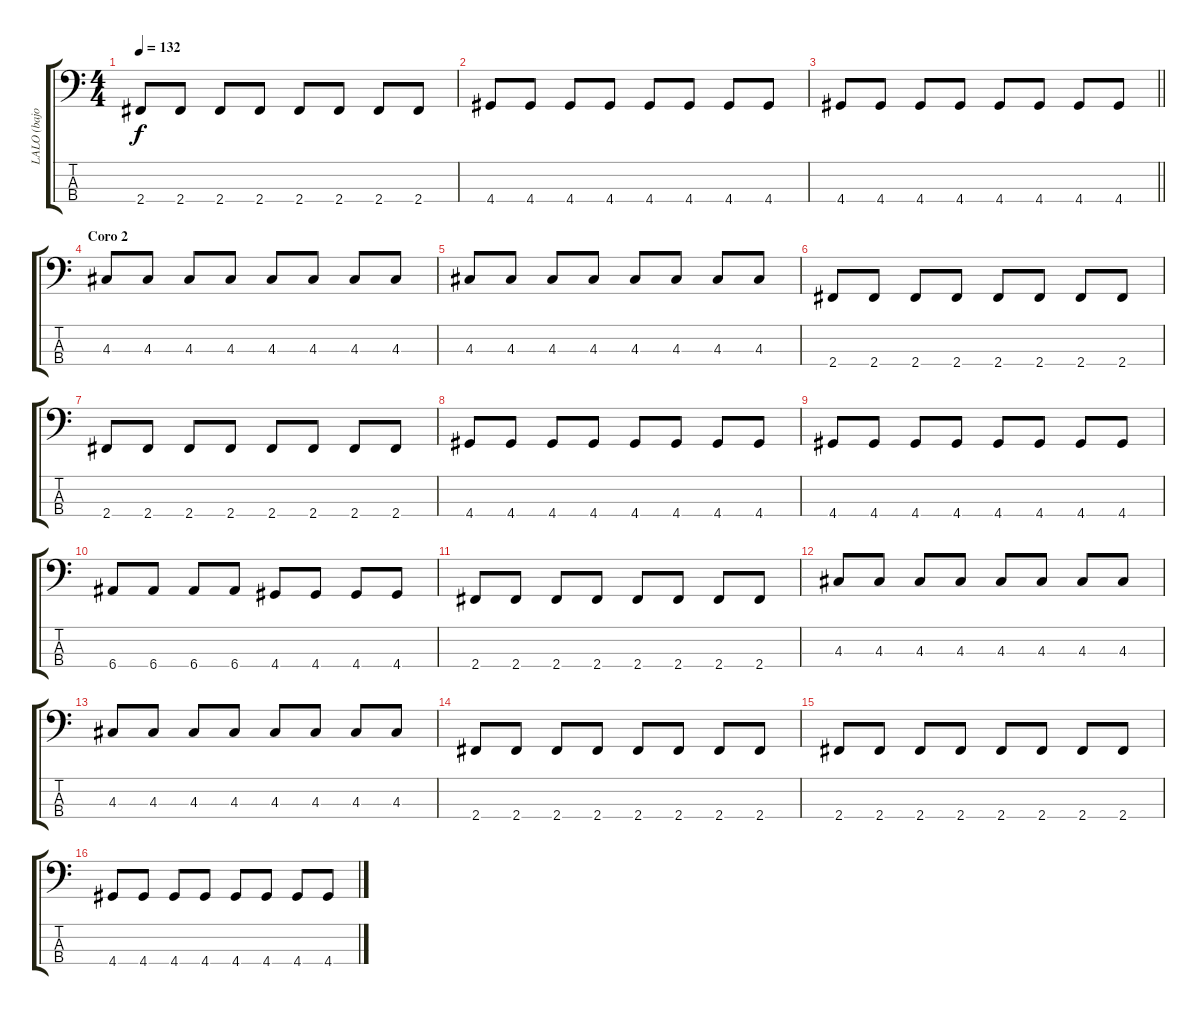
\track ("LALO (bajo)" "LALO (bajo") {instrument electricbassfinger}
\staff {score tabs}
\tuning (G2 D2 A1 E1) {hide}
\ts (4 4)
\tempo 132
\clef f4
\ks c
2.4.8{dy f} 2.4.8 2.4.8 2.4.8 2.4.8 2.4.8 2.4.8 2.4.8 |
4.4.8 4.4.8 4.4.8 4.4.8 4.4.8 4.4.8 4.4.8 4.4.8 |
\barLineRight lightlight
4.4.8 4.4.8 4.4.8 4.4.8 4.4.8 4.4.8 4.4.8 4.4.8 |
\section ("" "Coro 2")
4.3.8 4.3.8 4.3.8 4.3.8 4.3.8 4.3.8 4.3.8 4.3.8 |
4.3.8 4.3.8 4.3.8 4.3.8 4.3.8 4.3.8 4.3.8 4.3.8 |
2.4.8 2.4.8 2.4.8 2.4.8 2.4.8 2.4.8 2.4.8 2.4.8 |
2.4.8 2.4.8 2.4.8 2.4.8 2.4.8 2.4.8 2.4.8 2.4.8 |
4.4.8 4.4.8 4.4.8 4.4.8 4.4.8 4.4.8 4.4.8 4.4.8 |
4.4.8 4.4.8 4.4.8 4.4.8 4.4.8 4.4.8 4.4.8 4.4.8 |
6.4.8 6.4.8 6.4.8 6.4.8 4.4.8 4.4.8 4.4.8 4.4.8 |
2.4.8 2.4.8 2.4.8 2.4.8 2.4.8 2.4.8 2.4.8 2.4.8 |
4.3.8 4.3.8 4.3.8 4.3.8 4.3.8 4.3.8 4.3.8 4.3.8 |
4.3.8 4.3.8 4.3.8 4.3.8 4.3.8 4.3.8 4.3.8 4.3.8 |
2.4.8 2.4.8 2.4.8 2.4.8 2.4.8 2.4.8 2.4.8 2.4.8 |
2.4.8 2.4.8 2.4.8 2.4.8 2.4.8 2.4.8 2.4.8 2.4.8 |
4.4.8 4.4.8 4.4.8 4.4.8 4.4.8 4.4.8 4.4.8 4.4.8
